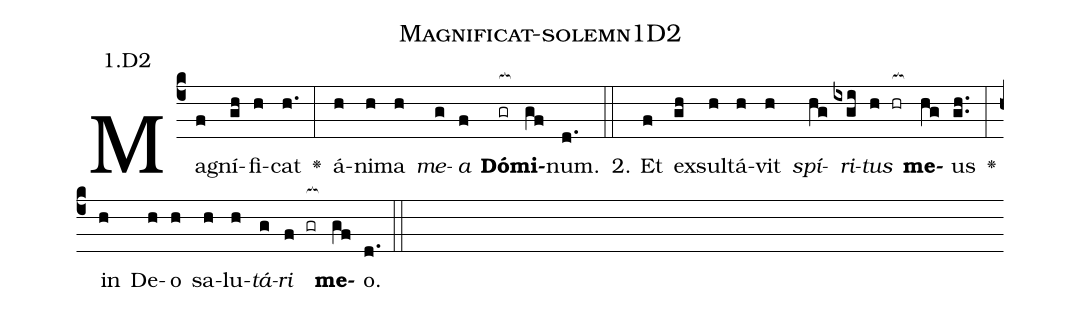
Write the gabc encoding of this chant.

name: Magnificat-solemn1D2;
annotation: 1.D2;
%%
(c4)Ma(f)gní(gh)fi(h)cat(h.) <v>\greheightstar</v>(:) á(h)ni(h)ma(h) <i>me</i>(g)<i>a</i>(f) <b>Dó</b>(gr[ocb:1{])<b>mi</b>(gf[ocb:0}])num.(d.) (::)
2. Et(f) ex(gh)sul(h)tá(h)vit(h) <i>spí</i>(hg)<i>ri</i>(ixgi)<i>tus</i>(h hr[ocb:1{]) <b>me</b>(hg[ocb:0}])us(gh..) <v>\greheightstar</v>(:) in(h) De(h)o(h) sa(h)lu(h)<i>tá</i>(g)<i>ri</i>(f gr[ocb:1{]) <b>me</b>(gf[ocb:0}])o.(d.) (::)


%E(h) u(h) o(g) u(f) a(gf) e.(d.) (::)
